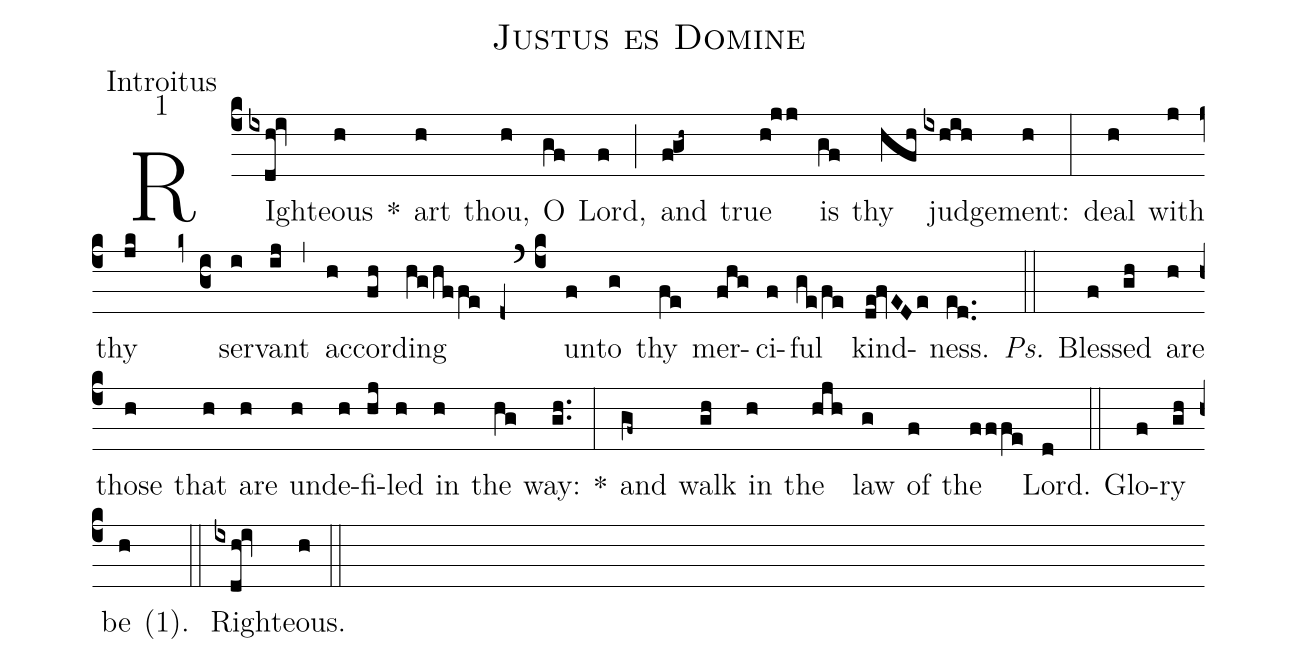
name:Justus es Domine;
office-part:Introitus;
mode:1;
%%
(c4) RIgh(ixdh!iv)teous(h) *() art(h) thou,(h) O(gf) Lord,(f) (;) and(f!gh~) true(h!jj) is(gf) thy(hfh) judge(ixhih)ment:(h) (:) deal(h) with(j) thy(jk) (z0c3) ser(i)vant(ij) (,) ac(h)cor(fh)ding(hg/hffe) (z0`c4) un(f)to(g) thy(fe) mer(fhg)ci(f)ful(ge/fe) kind(de!fvEDe)ness.(ed..) <i>Ps.</i>(::) Bles(f)sed(gh) are(h) those(h) that(h) are(h) un(h)de(h)fi(hj)led(h) in(h) the(hg) way:(gh..) *(:) and(gf~) walk(gh) in(h) the(hjh) law(g) of(f) the(fffe) Lord.(d) (::) Glo(f)ry(gh) be(h) <v>(</v>1<v>)</v>.() (::) Righ(ixdh!iv)teous.(h) (::)
